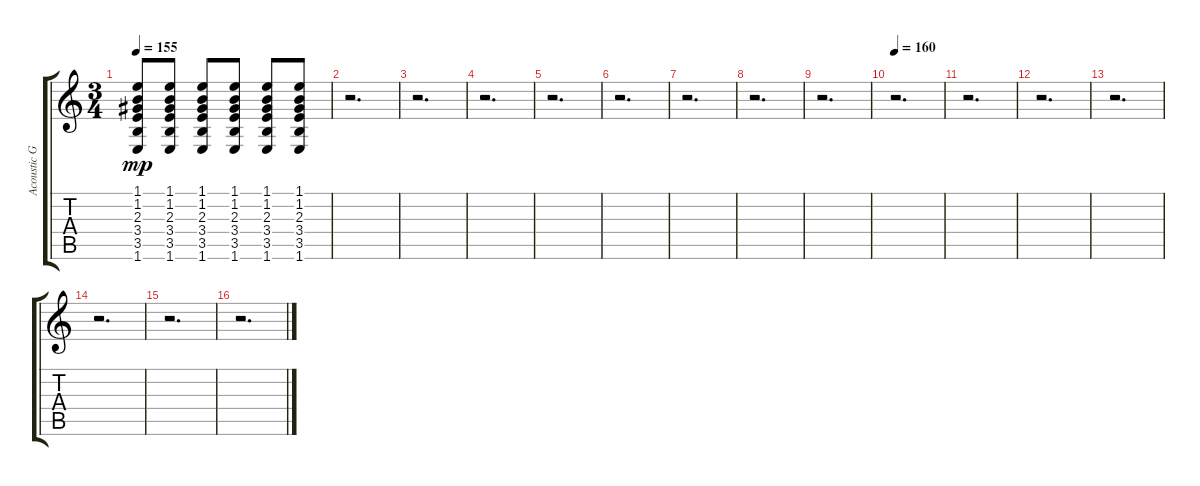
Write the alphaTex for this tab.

\track ("Acoustic Guitar 2" "Acoustic G") {instrument acousticguitarsteel}
\staff {score tabs}
\tuning (Eb4 Bb3 Gb3 Db3 Ab2 Eb2) {hide}
\ts (3 4)
\tempo 155
\clef g2
\ks c
(1.1 1.2 2.3 3.4 3.5 1.6).8{dy mp} (1.1 1.2 2.3 3.4 3.5 1.6).8 (1.1 1.2 2.3 3.4 3.5 1.6).8 (1.1 1.2 2.3 3.4 3.5 1.6).8 (1.1 1.2 2.3 3.4 3.5 1.6).8 (1.1 1.2 2.3 3.4 3.5 1.6).8 |
r.2{d} |
r.2{d} |
r.2{d} |
r.2{d} |
r.2{d} |
r.2{d} |
r.2{d} |
r.2{d} |
\tempo 160
r.2{d} |
r.2{d} |
r.2{d} |
r.2{d} |
r.2{d} |
r.2{d} |
r.2{d}
